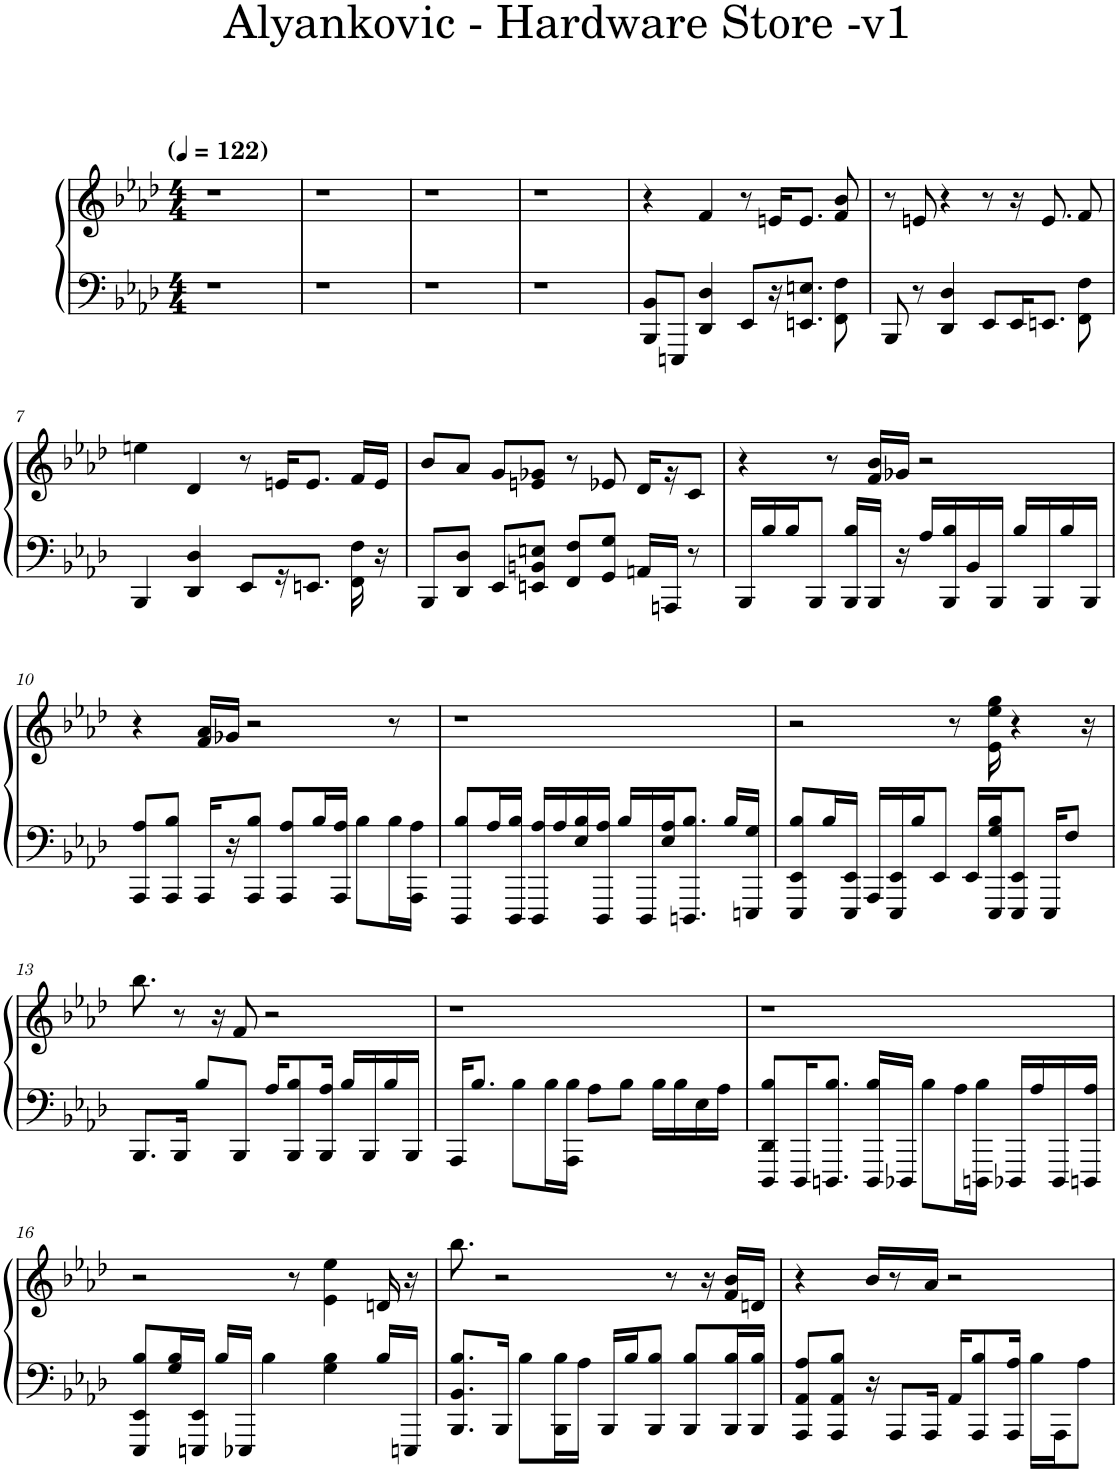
**kern	**kern
*part1	*part1
*staff2	*staff1
*I"Piano	*
*I'Pno	*
*clefF4	*clefG2
*k[b-e-a-d-]	*k[b-e-a-d-]
*A-:	*A-:
*M4/4	*M4/4
*MM122	*MM122
=1	=1
1r	1r
=2	=2
1r	1r
=3	=3
1r	1r
=4	=4
1r	1r
=5	=5
8BBB-/ 8BB-/L	4r
8EEEn/J	.
4DD-/ 4D-/	4f/
8EE-/L	8r
16r	16en/KL
8.EEn/ 8.En/J	8.e/J
8FF\ 8F\	8f/ 8b-/
=6	=6
8BBB-/	8r
8r	8en/
4DD-/ 4D-/	4r
8EE-/L	8r
16EE-/K	16r
8.EEn/J	8.e/
8FF\ 8F\	8f/
!!LO:LB:g=z
=7	=7
4BBB-/	4een\
4DD-/ 4D-/	4d-/
8EE-/L	8r
16r	16en/KL
8.EEn/J	8.e/J
16FF\ 16F\	16f/LL
16r	16e/JJ
=8	=8
8BBB-/L	8b-/L
8DD-/ 8D-/J	8a-/J
8EE-/L	8g/L
8EEn/ 8BBn/ 8En/J	8en/ 8g-X/J
8FF/ 8F/L	8r
8GG/ 8G/J	8e-X/
16AAn/LL	16d-/LL
16AAAn/JJ	16r
8r	8c/J
=9	=9
16BBB-/LL	4r
16B-/	.
16B-/J	.
8BBB-/J	.
.	8r
16BBB-/ 16B-/LL	.
16BBB-/JJ	16f/ 16b-/LL
16r	16g-X/JJ
16A-/LL	2r
16BBB-/ 16B-/	.
16BB-/	.
16BBB-/JJ	.
16B-/LL	.
16BBB-/	.
16B-/	.
16BBB-/JJ	.
!!LO:LB:g=z
=10	=10
8AAA-/ 8A-/L	4r
8AAA-/ 8B-/J	.
16AAA-/LL	16f/ 16a-/LL
16r	16g-X/JJ
8AAA-/ 8B-/J	2r
8AAA-/ 8A-/L	.
16B-/L	.
16AAA-/ 16A-/JJ	.
8B-\L	.
16B-\L	8r
16AAA-\ 16A-\JJ	.
=11	=11
8DDD-/ 8B-/L	1r
16A-/L	.
16DDD-/ 16B-/JJ	.
16DDD-/ 16A-/LL	.
16A-/	.
16E-/ 16B-/	.
16DDD-/ 16A-/JJ	.
16B-/LL	.
16DDD-/	.
16E-/ 16A-/J	.
8.DDDn/ 8.B-/J	.
16B-/LL	.
16EEEn/ 16G/JJ	.
=12	=12
8EEE-/ 8EE-/ 8B-/L	2r
16B-/L	.
16EEE-/ 16EE-/JJ	.
16AAA-/LL	.
16EEE-/ 16EE-/	.
16B-/J	.
8EE-/J	.
.	8r
16EE-/LL	.
16EEE-/ 16G/ 16B-/J	16e-\ 16ee-\ 16gg\
8EEE-/ 8EE-/J	4r
16EEE-/KL	.
8F/J	.
.	16r
!!LO:LB:g=z
=13	=13
8.BBB-/L	8.bb-\
16BBB-/Jk	8r
8B-/L	.
.	16r
8BBB-/J	8f/
16A-/KL	2r
8BBB-/ 8B-/	.
16BBB-/ 16A-/Jk	.
16B-/LL	.
16BBB-/	.
16B-/	.
16BBB-/JJ	.
=14	=14
16AAA-/KL	1r
8.B-/J	.
8B-\L	.
16B-\L	.
16AAA-\ 16B-\JJ	.
8A-\L	.
8B-\J	.
16B-\LL	.
16B-\	.
16E-\	.
16A-\JJ	.
=15	=15
8DDD-/ 8DD-/ 8B-/L	1r
16DDD-/K	.
8.DDDn/ 8.B-/J	.
16DDD/ 16B-/LL	.
16DDD-X/JJ	.
8B-\L	.
16A-\L	.
16DDDn\ 16B-\JJ	.
16DDD-X/LL	.
16A-/	.
16DDD-/	.
16DDDn/ 16A-/JJ	.
!!LO:LB:g=z
=16	=16
8EEE-/ 8EE-/ 8B-/L	2r
16G/ 16B-/L	.
16EEEn/ 16EE-/JJ	.
16B-/LL	.
16EEE-X/JJ	.
4B-\	.
.	8r
4G\ 4B-\	4e-\ 4ee-\
16B-/LL	16dn/
16EEEn/JJ	16r
=17	=17
8.BBB-/ 8.BB-/ 8.B-/L	8.bb-\
16BBB-/Jk	2r
8B-\L	.
16BBB-\ 16B-\L	.
16A-\JJ	.
16BBB-/LL	.
16B-/J	.
8BBB-/ 8B-/J	.
.	8r
8BBB-/ 8B-/L	.
.	16r
16BBB-/ 16B-/L	16f/ 16b-/LL
16BBB-/ 16B-/JJ	16dn/JJ
=18	=18
8AAA-/ 8AA-/ 8A-/L	4r
8AAA-/ 8AA-/ 8B-/J	.
16r	16b-/KL
8AAA-/L	8r
16AAA-/Jk	16a-/Jk
16AA-/KL	2r
8AAA-/ 8B-/	.
16AAA-/ 16A-/Jk	.
16B-\LL	.
16AAA-\J	.
8A-\J	.
=	=
*-	*-
